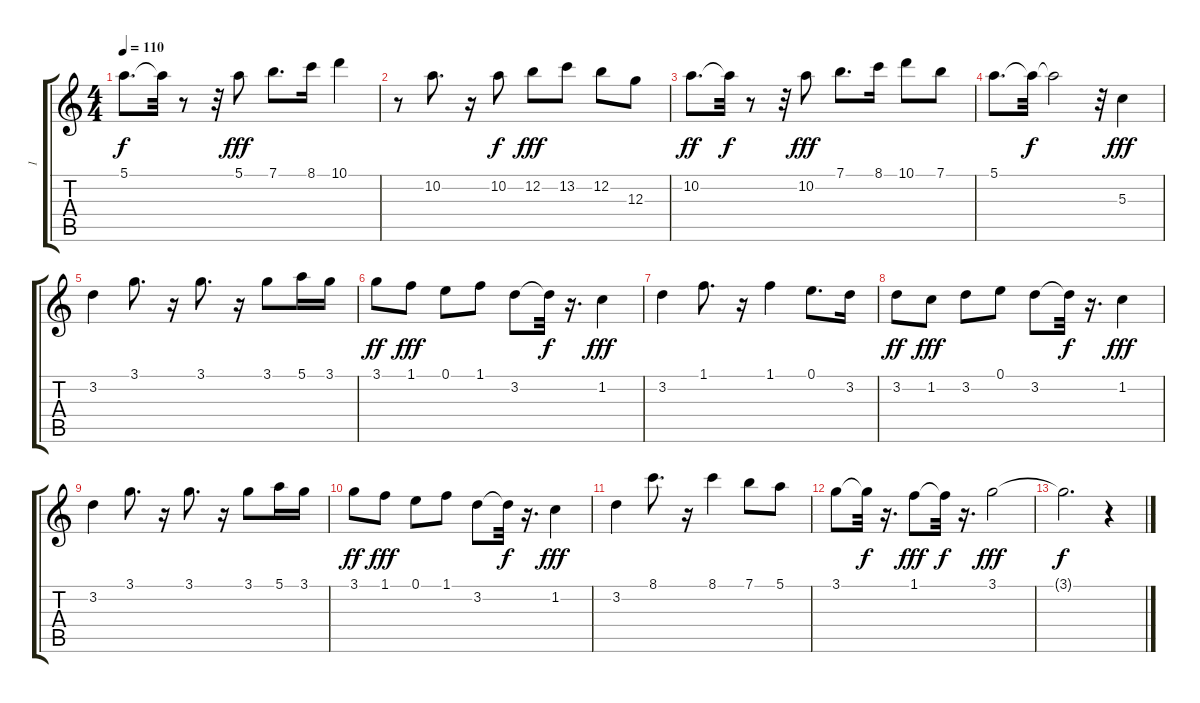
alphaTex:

\track ("1" "1") {instrument overdrivenguitar}
\staff {score tabs}
\tuning (E4 B3 G3 D3 A2 E2) {hide}
\ts (4 4)
\tempo 110
\clef g2
\ks c
5.1.8{d dy f} 5.1{t}.32 r.8 r.32 5.1.8{dy fff volume 12} 7.1.8{d} 8.1.16 10.1.4 |
r.8 10.2.8{d} r.16 10.2.8{dy f} 12.2.8{dy fff} 13.2.8 12.2.8 12.3.8 |
10.2.8{d dy ff} 10.2{t}.32{dy f} r.8 r.32 10.2.8{dy fff volume 12} 7.1.8{d} 8.1.16 10.1.8 7.1.8 |
5.1.8{d} 5.1{t}.32{dy f} 5.1{t}.2 r.32 5.3.4{dy fff volume 12} |
3.2.4{volume 12} 3.1.8{d volume 12} r.16 3.1.8{d volume 12} r.16 3.1.8{volume 11} 5.1.16{volume 11} 3.1.16{volume 11} |
3.1.8{dy ff volume 11} 1.1.8{dy fff volume 11} 0.1.8{volume 11} 1.1.8{volume 10} 3.2.8{volume 10} 3.2{t}.32{dy f} r.16{d} 1.2.4{dy fff volume 10} |
3.2.4{volume 10} 1.1.8{d volume 9} r.16 1.1.4{volume 9} 0.1.8{d volume 8} 3.2.16{volume 8} |
3.2.8{dy ff volume 8} 1.2.8{dy fff volume 8} 3.2.8{volume 8} 0.1.8{volume 7} 3.2.8{volume 7} 3.2{t}.32{dy f} r.16{d} 1.2.4{dy fff volume 7} |
3.2.4{volume 6} 3.1.8{d volume 6} r.16 3.1.8{d volume 6} r.16 3.1.8{volume 5} 5.1.16{volume 5} 3.1.16{volume 5} |
3.1.8{dy ff volume 5} 1.1.8{dy fff volume 5} 0.1.8{volume 4} 1.1.8{volume 4} 3.2.8{volume 4} 3.2{t}.32{dy f} r.16{d} 1.2.4{dy fff volume 4} |
3.2.4{volume 3} 8.1.8{d volume 3} r.16 8.1.4{volume 2} 7.1.8{volume 2} 5.1.8{volume 2} |
3.1.8{volume 2} 3.1{t}.32{dy f} r.16{d} 1.1.8{dy fff volume 1} 1.1{t}.32{dy f} r.16{d} 3.1.2{dy fff volume 1} |
3.1{t}.2{d dy f} r.4
